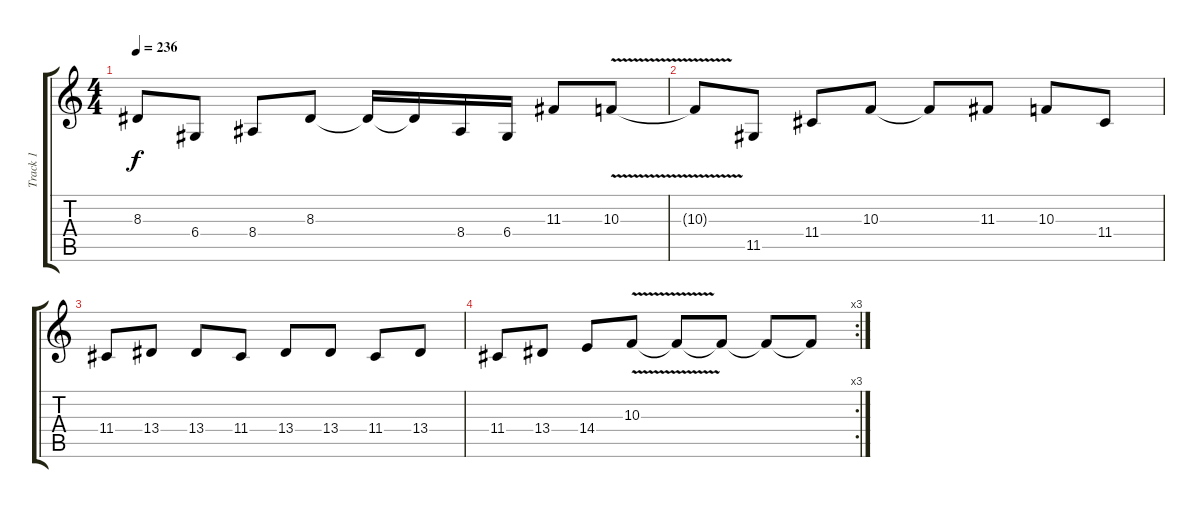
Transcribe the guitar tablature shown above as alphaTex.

\track ("Track 1" "Track 1") {instrument lead5charang}
\staff {score tabs}
\tuning (E4 B3 G3 D3 A2 E2) {hide}
\ts (4 4)
\tempo 236
\clef g2
\ks c
8.3{t}.8{dy f} 6.4.8 8.4.8 8.3.8 8.3{t}.16 8.3{t}.16 8.4.16 6.4.16 11.3.8 10.3{v}.8 |
10.3{t}.8 11.5.8 11.4.8 10.3.8 10.3{t}.8 11.3.8 10.3.8 11.4.8 |
11.4.8 13.4.8 13.4.8 11.4.8 13.4.8 13.4.8 11.4.8 13.4.8 |
\rc 3
11.4.8 13.4.8 14.4.8 10.3{v}.8 10.3{t}.8 10.3{t}.8 10.3{t}.8 10.3{t}.8
